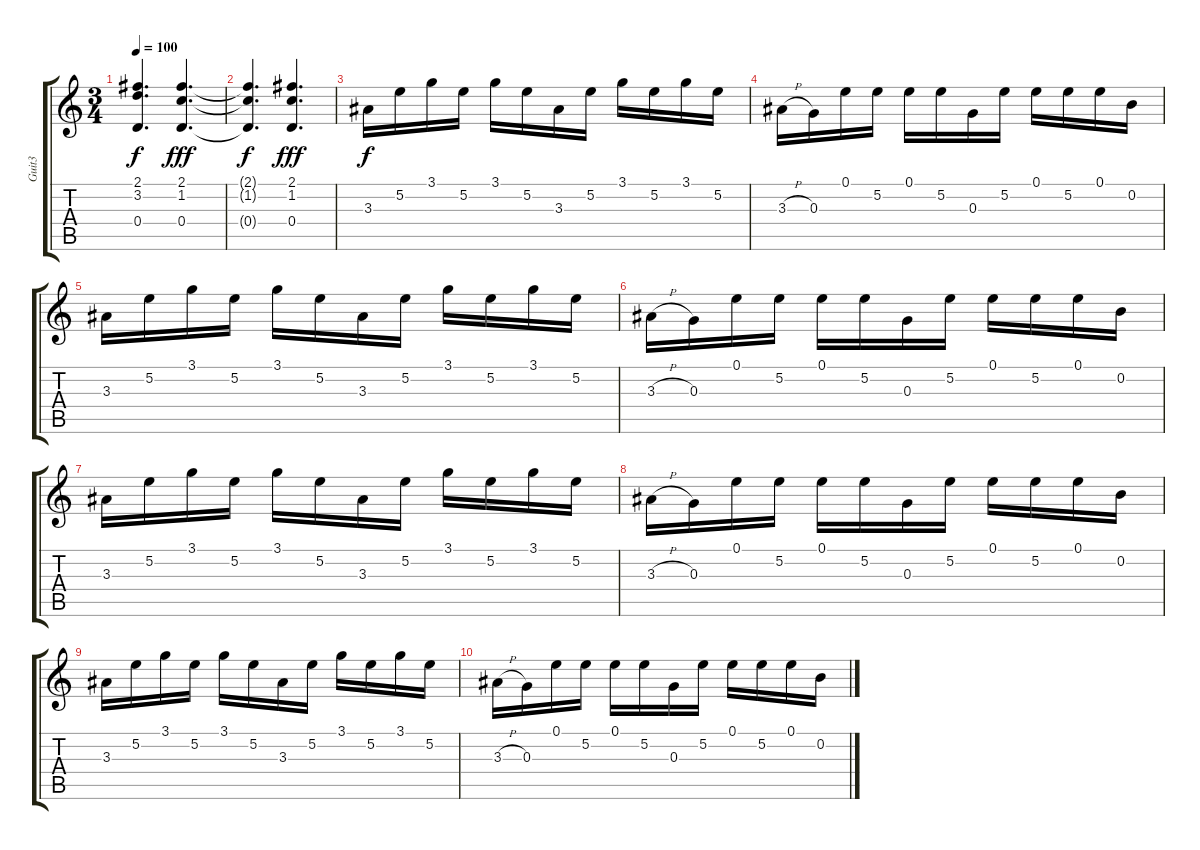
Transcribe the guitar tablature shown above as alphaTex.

\track ("Guit3" "Guit3") {instrument acousticguitarsteel}
\staff {score tabs}
\tuning (E4 B3 G3 D3 A2 D2) {hide}
\ts (3 4)
\tempo 100
\clef g2
\ks c
(2.1{t} 3.2{t} 0.4{t}).4{d dy f} (2.1 1.2 0.4).4{d dy fff} |
(2.1{t} 1.2{t} 0.4{t}).4{d dy f} (2.1 1.2 0.4).4{d dy fff} |
3.3.16{dy f} 5.2.16 3.1.16 5.2.16 3.1.16 5.2.16 3.3.16 5.2.16 3.1.16 5.2.16 3.1.16 5.2.16 |
3.3{h}.16 0.3.16 0.1.16 5.2.16 0.1.16 5.2.16 0.3.16 5.2.16 0.1.16 5.2.16 0.1.16 0.2.16 |
3.3.16 5.2.16 3.1.16 5.2.16 3.1.16 5.2.16 3.3.16 5.2.16 3.1.16 5.2.16 3.1.16 5.2.16 |
3.3{h}.16 0.3.16 0.1.16 5.2.16 0.1.16 5.2.16 0.3.16 5.2.16 0.1.16 5.2.16 0.1.16 0.2.16 |
3.3.16 5.2.16 3.1.16 5.2.16 3.1.16 5.2.16 3.3.16 5.2.16 3.1.16 5.2.16 3.1.16 5.2.16 |
3.3{h}.16 0.3.16 0.1.16 5.2.16 0.1.16 5.2.16 0.3.16 5.2.16 0.1.16 5.2.16 0.1.16 0.2.16 |
3.3.16 5.2.16 3.1.16 5.2.16 3.1.16 5.2.16 3.3.16 5.2.16 3.1.16 5.2.16 3.1.16 5.2.16 |
3.3{h}.16 0.3.16 0.1.16 5.2.16 0.1.16 5.2.16 0.3.16 5.2.16 0.1.16 5.2.16 0.1.16 0.2.16
